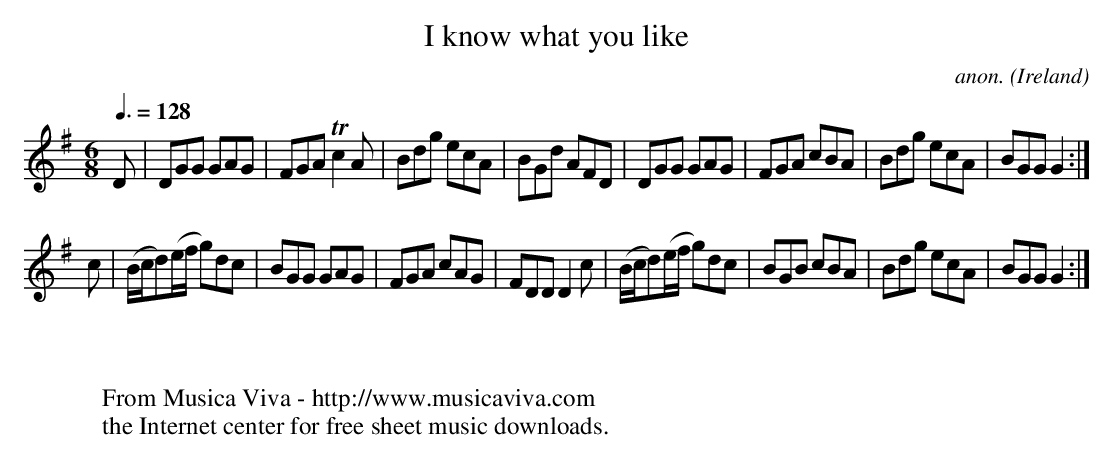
X:1
T:I know what you like
C:anon.
O:Ireland
m:Tn2 = (3n/o/n/ o/4n/4-n/
M:6/8
L:1/8
Q:3/8=128
K:G
D|DGG GAG|FGA Tc2A|Bdg ecA|BGd AFD|DGG GAG|FGA cBA|Bdg ecA|BGGG2:|
c|(B/c/d)(e/f/ g)dc|BGG GAG|FGA cAG|FDDD2c|\
(B/c/d)(e/f/ g)dc|BGB cBA|Bdg ecA|BGGG2:|
W:
W:
W: From Musica Viva - http://www.musicaviva.com
W: the Internet center for free sheet music downloads.
